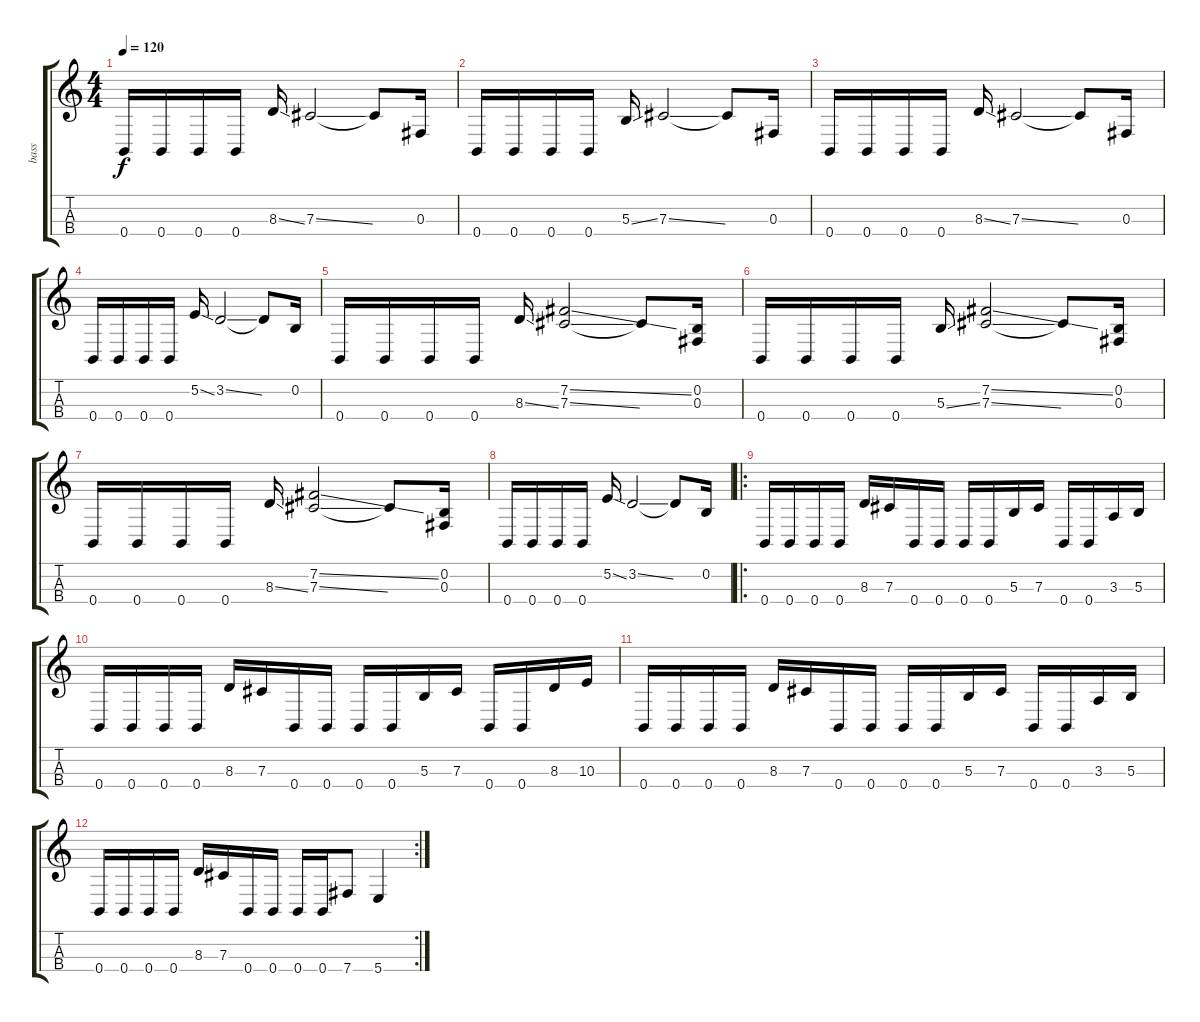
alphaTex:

\track ("bass" "bass") {instrument electricbassfinger}
\staff {score tabs}
\tuning (E3 B2 Gb2 B1) {hide}
\ts (4 4)
\tempo 120
\clef g2
\ks c
0.4.16{dy f} 0.4.16 0.4.16 0.4.16 8.3{ss}.16 7.3{ss}.2 7.3{t}.8 0.3.16 |
0.4.16 0.4.16 0.4.16 0.4.16 5.3{ss}.16 7.3{ss}.2 7.3{t}.8 0.3.16 |
0.4.16 0.4.16 0.4.16 0.4.16 8.3{ss}.16 7.3{ss}.2 7.3{t}.8 0.3.16 |
0.4.16 0.4.16 0.4.16 0.4.16 5.2{ss}.16 3.2{ss}.2 3.2{t}.8 0.2.16 |
0.4.16 0.4.16 0.4.16 0.4.16 8.3{ss}.16 (7.2{ss} 7.3{ss}).2 7.3{t}.8 (0.2 0.3).16 |
0.4.16 0.4.16 0.4.16 0.4.16 5.3{ss}.16 (7.2{ss} 7.3{ss}).2 7.3{t}.8 (0.2 0.3).16 |
0.4.16 0.4.16 0.4.16 0.4.16 8.3{ss}.16 (7.2{ss} 7.3{ss}).2 7.3{t}.8 (0.2 0.3).16 |
0.4.16 0.4.16 0.4.16 0.4.16 5.2{ss}.16 3.2{ss}.2 3.2{t}.8 0.2.16 |
\ro
0.4.16 0.4.16 0.4.16 0.4.16 8.3.16 7.3.16 0.4.16 0.4.16 0.4.16 0.4.16 5.3.16 7.3.16 0.4.16 0.4.16 3.3.16 5.3.16 |
0.4.16 0.4.16 0.4.16 0.4.16 8.3.16 7.3.16 0.4.16 0.4.16 0.4.16 0.4.16 5.3.16 7.3.16 0.4.16 0.4.16 8.3.16 10.3.16 |
0.4.16 0.4.16 0.4.16 0.4.16 8.3.16 7.3.16 0.4.16 0.4.16 0.4.16 0.4.16 5.3.16 7.3.16 0.4.16 0.4.16 3.3.16 5.3.16 |
\rc 2
0.4.16 0.4.16 0.4.16 0.4.16 8.3.16 7.3.16 0.4.16 0.4.16 0.4.16 0.4.16 7.4.8 5.4.4
